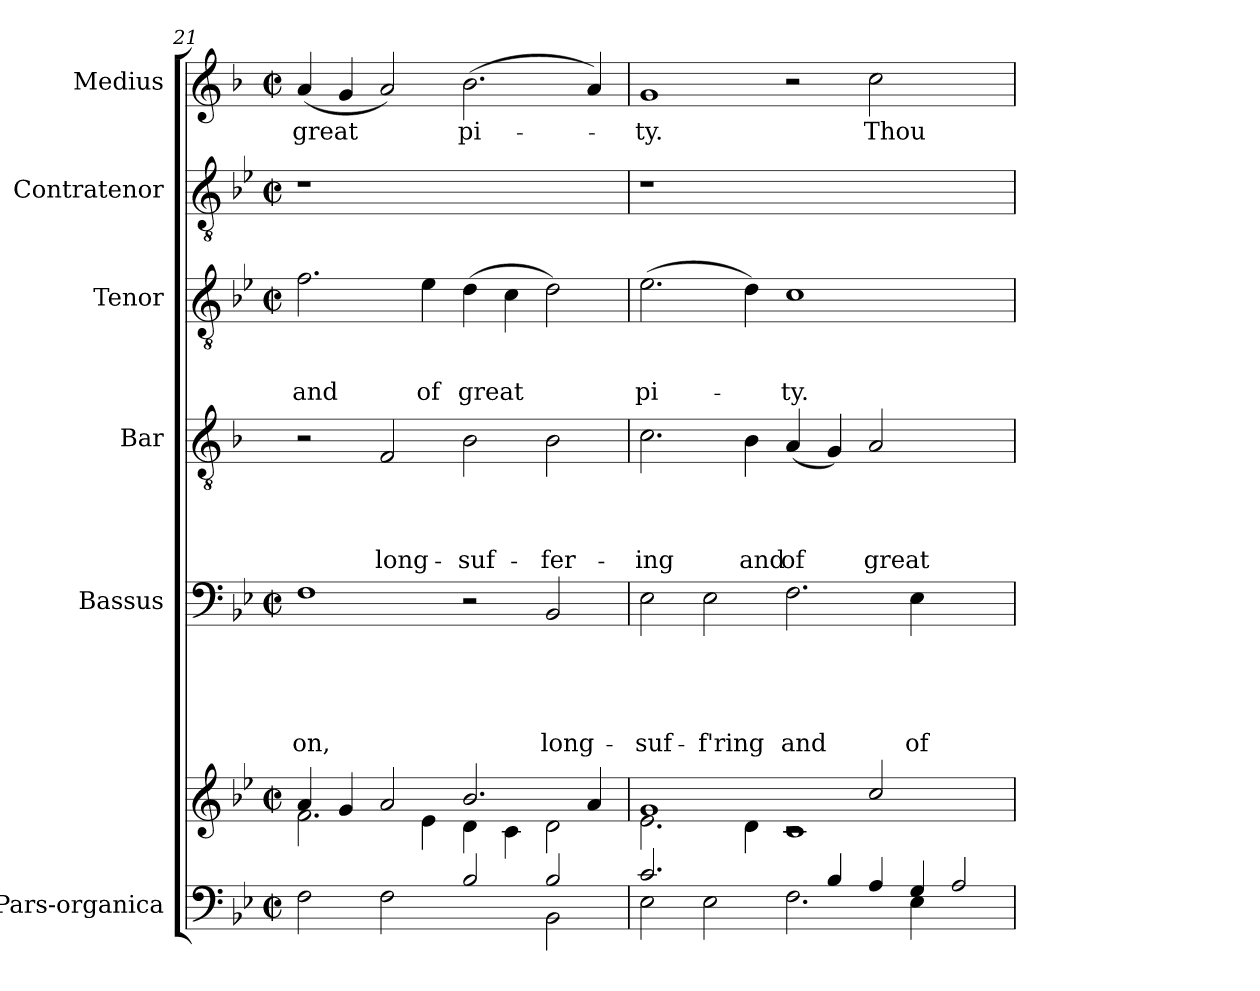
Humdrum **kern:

**kern	**kern	**kern	**text	**text	**text	**text	**text	**kern	**text	**text	**text	**text	**kern	**text	**text	**text	**kern	**kern	**text
*part6	*part6	*part5	*part5	*part5	*part5	*part5	*part5	*part4	*part4	*part4	*part4	*part4	*part3	*part3	*part3	*part3	*part2	*part1	*part1
*staff7	*staff6	*staff5	*staff5	*staff5	*staff5	*staff5	*staff5	*staff4	*staff4	*staff4	*staff4	*staff4	*staff3	*staff3	*staff3	*staff3	*staff2	*staff1	*staff1
*I"Pars-organica	*	*I"Bassus	*	*	*	*	*	*I"Bar	*	*	*	*	*I"Tenor	*	*	*	*I"Contratenor	*I"Medius	*
*	*	*I'B	*	*	*	*	*	*I'Bar	*	*	*	*	*I'T	*	*	*	*	*I'M	*
*clefF4	*clefG2	*clefF4	*	*	*	*	*	*clefGv2	*	*	*	*	*clefGv2	*	*	*	*clefGv2	*clefG2	*
*	*	*	*	*	*	*	*	*ITrd-3c-5	*	*	*	*	*ITrd-3c-5	*	*	*	*	*ITrd-3c-5	*
*k[b-e-]	*k[b-e-]	*k[b-e-]	*	*	*	*	*	*k[b-e-]	*	*	*	*	*k[b-e-a-]	*	*	*	*k[b-e-]	*k[b-e-]	*
*B-:	*B-:	*B-:	*	*	*	*	*	*B-:	*	*	*	*	*E-:	*	*	*	*B-:	*B-:	*
*M2/2	*M2/2	*M2/2	*	*	*	*	*	*	*	*	*	*	*M2/2	*	*	*	*M2/2	*M2/2	*
*met(c|)	*met(c|)	*met(c|)	*	*	*	*	*	*	*	*	*	*	*met(c|)	*	*	*	*met(c|)	*met(c|)	*
=21	=21	=21	=21	=21	=21	=21	=21	=21	=21	=21	=21	=21	=21	=21	=21	=21	=21	=21	=21
*^	*^	*	*	*	*	*	*	*	*	*	*	*	*	*	*	*	*	*	*
!	!	!	!	!	!	!	!	!	!LO:LY:b	!	!	!	!	!	!	!	!	!LO:LY:b	!	!	!LO:LY:b
2F\	1ryy	2.f\	4a/	1F	.	.	.	.	-on,	2r	.	.	.	.	2.b-\	.	.	and	1r	(<4dd/	great
.	.	.	4g/	.	.	.	.	.	.	.	.	.	.	.	.	.	.	.	.	4cc/	.
!	!	!	!	!	!	!	!	!	!	!	!	!	!	!LO:LY:b	!	!	!	!	!	!	!
2F\	.	.	2a/	.	.	.	.	.	.	2B-/	.	.	.	long-	.	.	.	.	.	2dd/)	.
!	!	!	!	!	!	!	!	!	!	!	!	!	!	!	!	!	!	!LO:LY:b	!	!	!
.	.	4e-\	.	.	.	.	.	.	.	.	.	.	.	.	4a-\	.	.	of	.	.	.
!	!	!	!	!	!	!	!	!	!	!	!	!	!	!LO:LY:b	!	!	!	!LO:LY:b	!	!	!LO:LY:b
2B-/	2ryy	2.b-/	4d\	2r	.	.	.	.	.	2e-\	.	.	.	-suf-	(>4g\	.	.	great	1ryy	(>2.ee-\	pi-
.	.	.	4c\	.	.	.	.	.	.	.	.	.	.	.	4f\	.	.	.	.	.	.
!	!	!	!	!	!	!	!	!	!LO:LY:b	!	!	!	!	!LO:LY:b	!	!	!	!	!	!	!
2B-/	2BB-\	.	2d\	2BB-/	.	.	.	.	long-	2e-\	.	.	.	-fer-	2g\)	.	.	.	.	.	.
.	.	4a/	.	.	.	.	.	.	.	.	.	.	.	.	.	.	.	.	.	4dd/)	.
=22	=22	=22	=22	=22	=22	=22	=22	=22	=22	=22	=22	=22	=22	=22	=22	=22	=22	=22	=22	=22	=22
!	!	!	!	!	!	!	!	!	!LO:LY:b	!	!	!	!	!LO:LY:b	!	!	!	!LO:LY:b	!	!	!LO:LY:b
2E-\	2.c/	1g	2.e-\	2E-\	.	.	.	.	-suf-	2.f\	.	.	.	-ing	(>2.a-\	.	.	pi-	1r	1cc	-ty.
!	!	!	!	!	!	!	!	!	!LO:LY:b	!	!	!	!	!	!	!	!	!	!	!	!
2E-\	.	.	.	2E-\	.	.	.	.	-f'ring	.	.	.	.	.	.	.	.	.	.	.	.
!	!	!	!	!	!	!	!	!	!	!	!	!	!	!LO:LY:b	!	!	!	!	!	!	!
.	2ryy	.	4d\	.	.	.	.	.	.	4e-\	.	.	.	and	4g\)	.	.	.	.	.	.
!	!	!	!	!	!	!	!	!	!LO:LY:b	!	!	!	!	!LO:LY:b	!	!	!	!LO:LY:b	!	!	!
2.F\	.	1c	2rc	2.F\	.	.	.	.	and	(<4d/	.	.	.	of	1f	.	.	-ty.	1.ryy	2r	.
.	4B-/	.	.	.	.	.	.	.	.	4c/)	.	.	.	.	.	.	.	.	.	.	.
!	!	!	!	!	!	!	!	!	!	!	!	!	!	!LO:LY:b	!	!	!	!	!	!	!LO:LY:b
.	4A/	.	2cc/	.	.	.	.	.	.	2d/	.	.	.	great	.	.	.	.	.	2ff\	Thou
!	!	!	!	!	!	!	!	!	!LO:LY:b	!	!	!	!	!	!	!	!	!	!	!	!
4E-\	4G/	.	.	4E-\	.	.	.	.	of	.	.	.	.	.	.	.	.	.	.	.	.
2ryy	2A/	2ryy	2ryy	2ryy	.	.	.	.	.	2ryy	.	.	.	.	2ryy	.	.	.	.	2ryy	.
*v	*v	*	*	*	*	*	*	*	*	*	*	*	*	*	*	*	*	*	*	*	*
*	*v	*v	*	*	*	*	*	*	*	*	*	*	*	*	*	*	*	*	*	*
=	=	=	=	=	=	=	=	=	=	=	=	=	=	=	=	=	=	=	=
*-	*-	*-	*-	*-	*-	*-	*-	*-	*-	*-	*-	*-	*-	*-	*-	*-	*-	*-	*-
